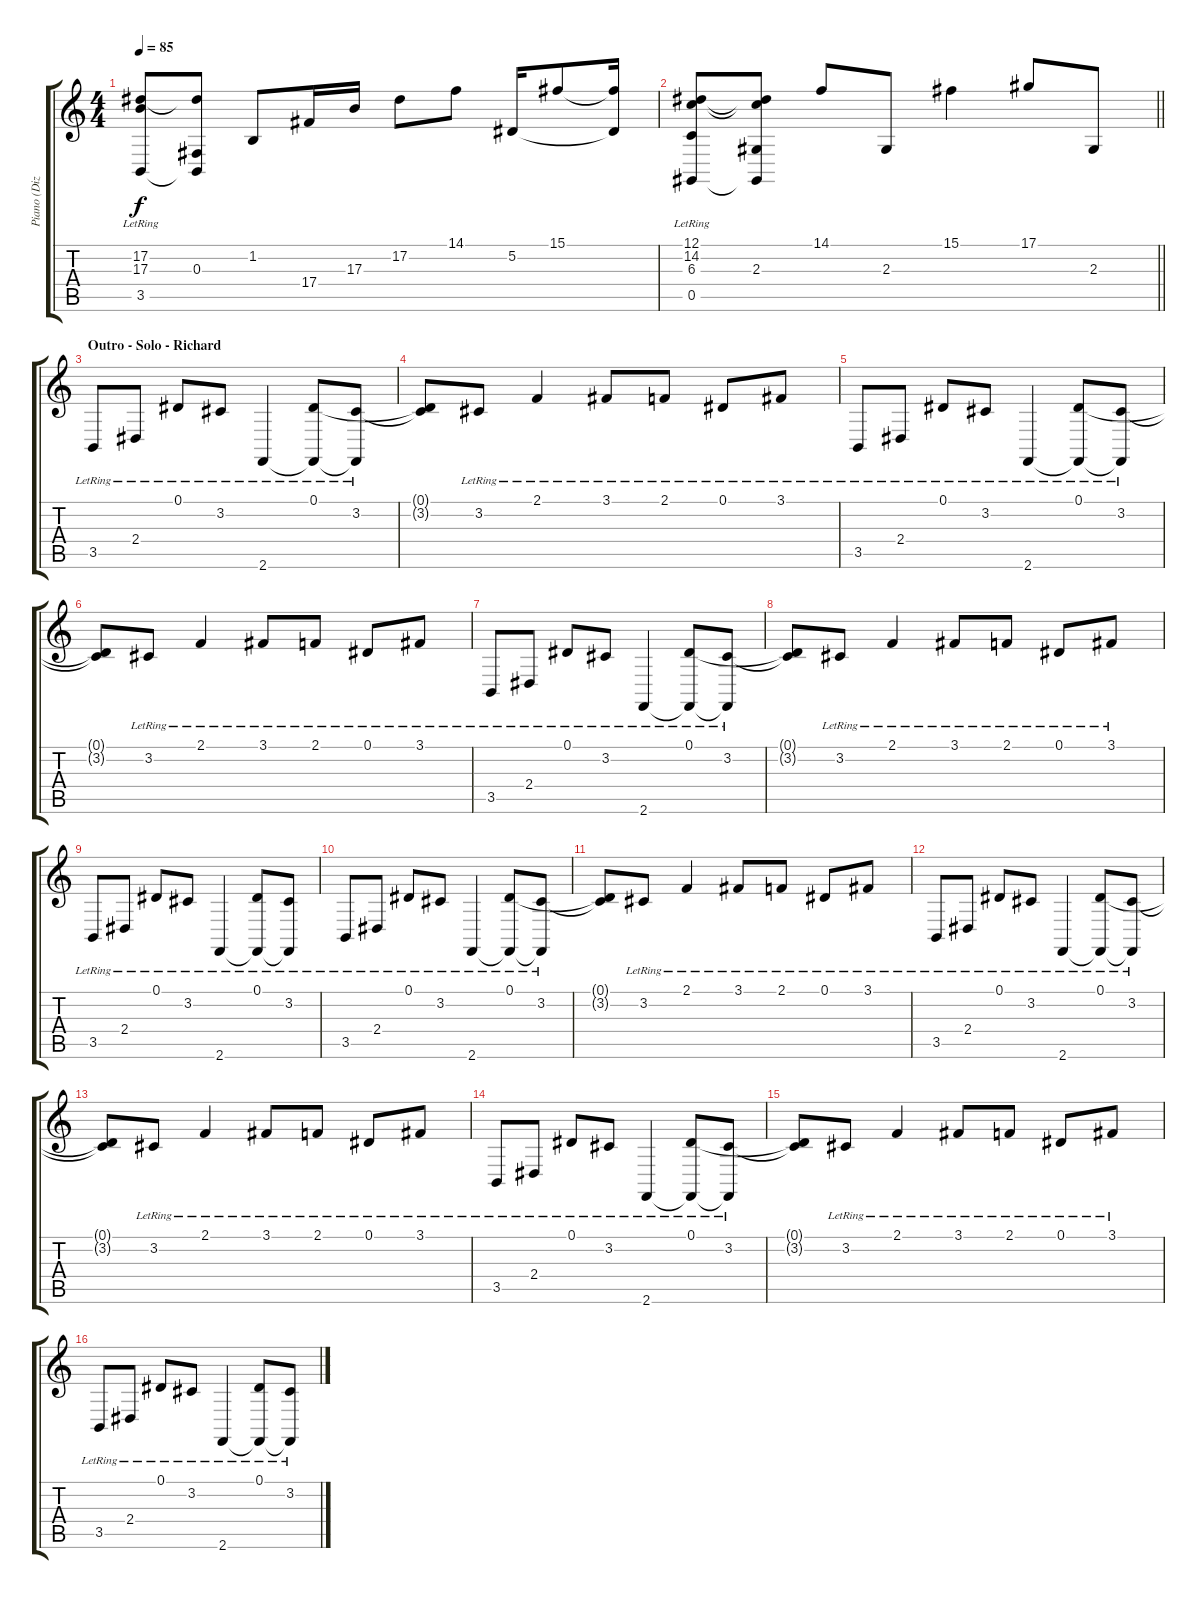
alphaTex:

\track ("Piano (Dizzy Reed)" "Piano (Diz") {instrument acousticgrandpiano}
\staff {score tabs}
\tuning (Eb4 Bb3 Gb3 Db3 Ab2 Eb2) {hide}
\ts (4 4)
\tempo 85
\clef g2
\ks c
(17.2{lr} 17.3{lr} 3.5{lr}).8{dy f} (17.2{t} 0.3 3.5{t}).8 1.2.8 17.4.16 17.3.16 17.2.8 14.1.8 5.2.16 15.1.8 (15.1{t} 5.2{t}).16 |
\barLineRight lightlight
(12.1{lr} 14.2{lr} 6.3{lr} 0.5{lr}).8 (12.1{t} 14.2{t} 2.3 0.5{t}).8 14.1.8 2.3.8 15.1.4 17.1.8 2.3.8 |
\section ("" "Outro - Solo - Richard")
3.5{lr}.8 2.4{lr}.8 0.1{lr}.8 3.2{lr}.8 2.6{lr}.4 (0.1{lr} 2.6{t}).8 (3.2{lr} 2.6{t}).8 |
(0.1{t} 3.2{t}).8 3.2{lr}.8 2.1{lr}.4 3.1{lr}.8 2.1{lr}.8 0.1{lr}.8 3.1{lr}.8 |
3.5{lr}.8 2.4{lr}.8 0.1{lr}.8 3.2{lr}.8 2.6{lr}.4 (0.1{lr} 2.6{t}).8 (3.2{lr} 2.6{t}).8 |
(0.1{t} 3.2{t}).8 3.2{lr}.8 2.1{lr}.4 3.1{lr}.8 2.1{lr}.8 0.1{lr}.8 3.1{lr}.8 |
3.5{lr}.8 2.4{lr}.8 0.1{lr}.8 3.2{lr}.8 2.6{lr}.4 (0.1{lr} 2.6{t}).8 (3.2{lr} 2.6{t}).8 |
(0.1{t} 3.2{t}).8 3.2{lr}.8 2.1{lr}.4 3.1{lr}.8 2.1{lr}.8 0.1{lr}.8 3.1{lr}.8 |
3.5{lr}.8 2.4{lr}.8 0.1{lr}.8 3.2{lr}.8 2.6{lr}.4 (0.1{lr} 2.6{t}).8 (3.2{lr} 2.6{t}).8 |
3.5{lr}.8 2.4{lr}.8 0.1{lr}.8 3.2{lr}.8 2.6{lr}.4 (0.1{lr} 2.6{t}).8 (3.2{lr} 2.6{t}).8 |
(0.1{t} 3.2{t}).8 3.2{lr}.8 2.1{lr}.4 3.1{lr}.8 2.1{lr}.8 0.1{lr}.8 3.1{lr}.8 |
3.5{lr}.8 2.4{lr}.8 0.1{lr}.8 3.2{lr}.8 2.6{lr}.4 (0.1{lr} 2.6{t}).8 (3.2{lr} 2.6{t}).8 |
(0.1{t} 3.2{t}).8 3.2{lr}.8 2.1{lr}.4 3.1{lr}.8 2.1{lr}.8 0.1{lr}.8 3.1{lr}.8 |
3.5{lr}.8 2.4{lr}.8 0.1{lr}.8 3.2{lr}.8 2.6{lr}.4 (0.1{lr} 2.6{t}).8 (3.2{lr} 2.6{t}).8 |
(0.1{t} 3.2{t}).8 3.2{lr}.8 2.1{lr}.4 3.1{lr}.8 2.1{lr}.8 0.1{lr}.8 3.1{lr}.8 |
3.5{lr}.8 2.4{lr}.8 0.1{lr}.8 3.2{lr}.8 2.6{lr}.4 (0.1{lr} 2.6{t}).8 (3.2{lr} 2.6{t}).8
